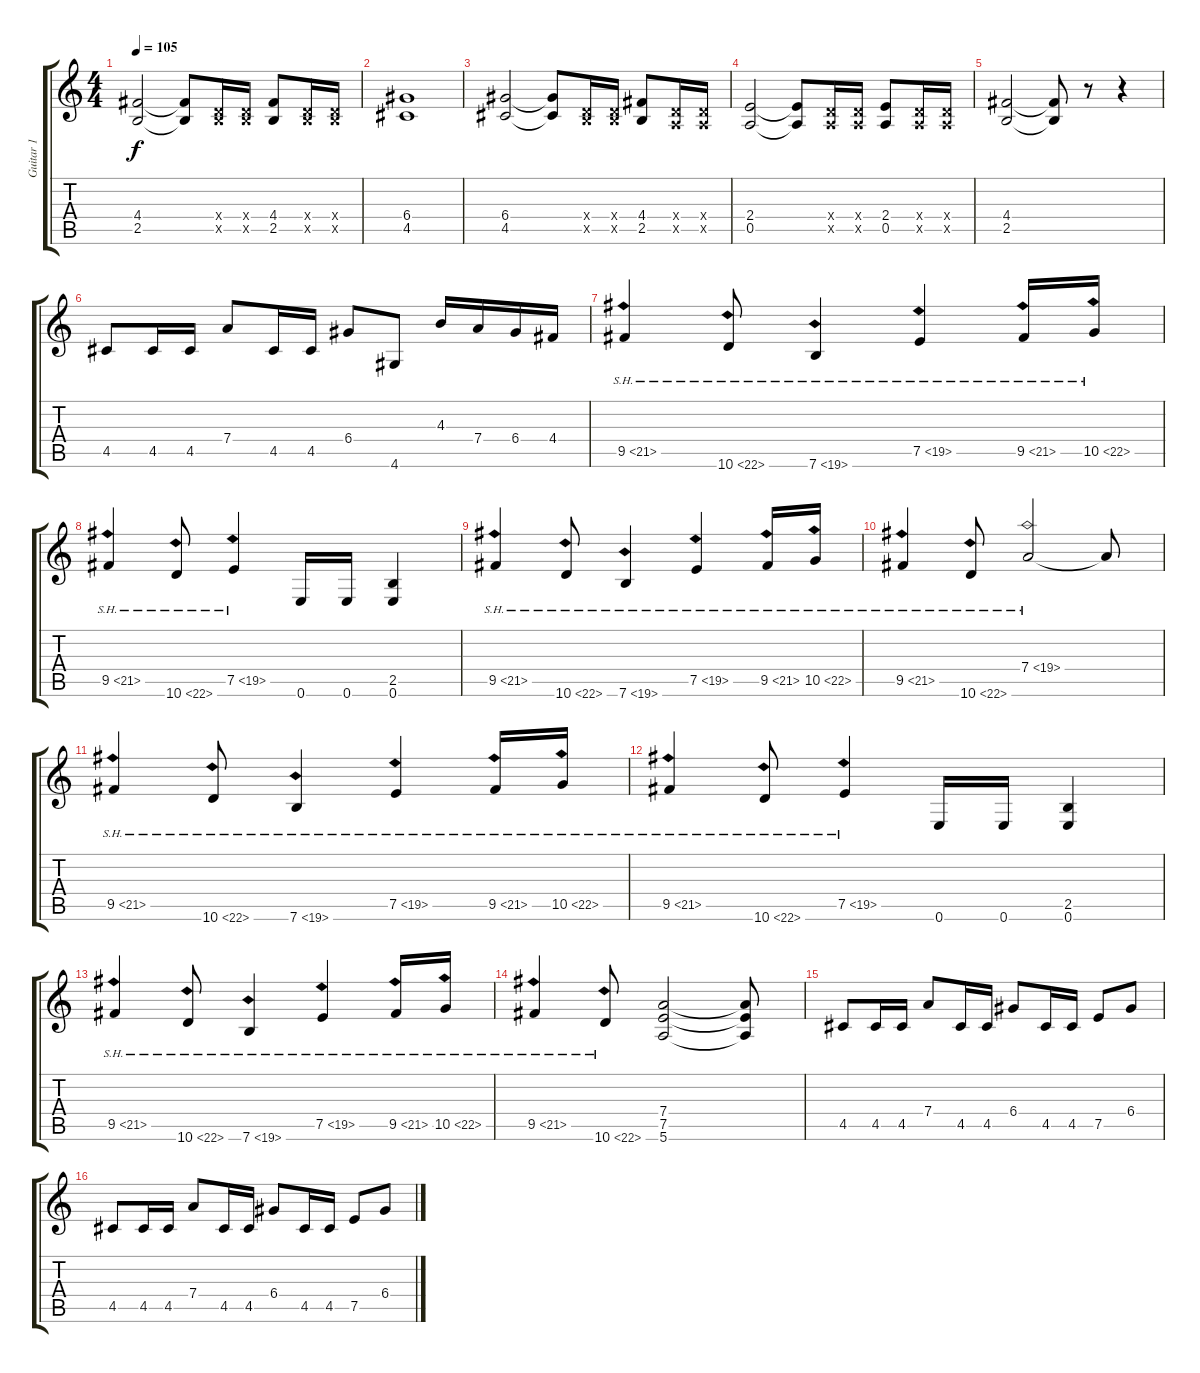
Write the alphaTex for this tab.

\track ("Guitar 1" "Guitar 1") {instrument overdrivenguitar}
\staff {score tabs}
\tuning (E4 B3 G3 D3 A2 E2) {hide}
\ts (4 4)
\tempo 105
\clef g2
\ks c
(4.4 2.5).2{dy f} (4.4{t} 2.5{t}).8 (0.4{x} 2.5{x}).16 (0.4{x} 2.5{x}).16 (4.4 2.5).8 (0.4{x} 2.5{x}).16 (0.4{x} 2.5{x}).16 |
(6.4 4.5).1 |
(6.4 4.5).2 (6.4{t} 4.5{t}).8 (0.4{x} 2.5{x}).16 (0.4{x} 2.5{x}).16 (4.4 2.5).8 (0.4{x} 0.5{x}).16 (0.4{x} 0.5{x}).16 |
(2.4 0.5).2 (2.4{t} 0.5{t}).8 (0.4{x} 0.5{x}).16 (0.4{x} 0.5{x}).16 (2.4 0.5).8 (0.4{x} 0.5{x}).16 (0.4{x} 0.5{x}).16 |
(4.4 2.5).2 (4.4{t} 2.5{t}).8 r.8 r.4 |
4.5.8 4.5.16 4.5.16 7.4.8 4.5.16 4.5.16 6.4.8 4.6.8 4.3.16 7.4.16 6.4.16 4.4.16 |
9.5{sh 12}.4 10.6{sh 12}.8 7.6{sh 12}.4 7.5{sh 12}.4 9.5{sh 12}.16 10.5{sh 12}.16 |
9.5{sh 12}.4 10.6{sh 12}.8 7.5{sh 12}.4 0.6.16 0.6.16 (2.5 0.6).4 |
9.5{sh 12}.4 10.6{sh 12}.8 7.6{sh 12}.4 7.5{sh 12}.4 9.5{sh 12}.16 10.5{sh 12}.16 |
9.5{sh 12}.4 10.6{sh 12}.8 7.4{sh 12}.2 7.4{t}.8 |
9.5{sh 12}.4 10.6{sh 12}.8 7.6{sh 12}.4 7.5{sh 12}.4 9.5{sh 12}.16 10.5{sh 12}.16 |
9.5{sh 12}.4 10.6{sh 12}.8 7.5{sh 12}.4 0.6.16 0.6.16 (2.5 0.6).4 |
9.5{sh 12}.4 10.6{sh 12}.8 7.6{sh 12}.4 7.5{sh 12}.4 9.5{sh 12}.16 10.5{sh 12}.16 |
9.5{sh 12}.4 10.6{sh 12}.8 (7.4 7.5 5.6).2 (7.4{t} 7.5{t} 5.6{t}).8 |
4.5.8 4.5.16 4.5.16 7.4.8 4.5.16 4.5.16 6.4.8 4.5.16 4.5.16 7.5.8 6.4.8 |
4.5.8 4.5.16 4.5.16 7.4.8 4.5.16 4.5.16 6.4.8 4.5.16 4.5.16 7.5.8 6.4.8
